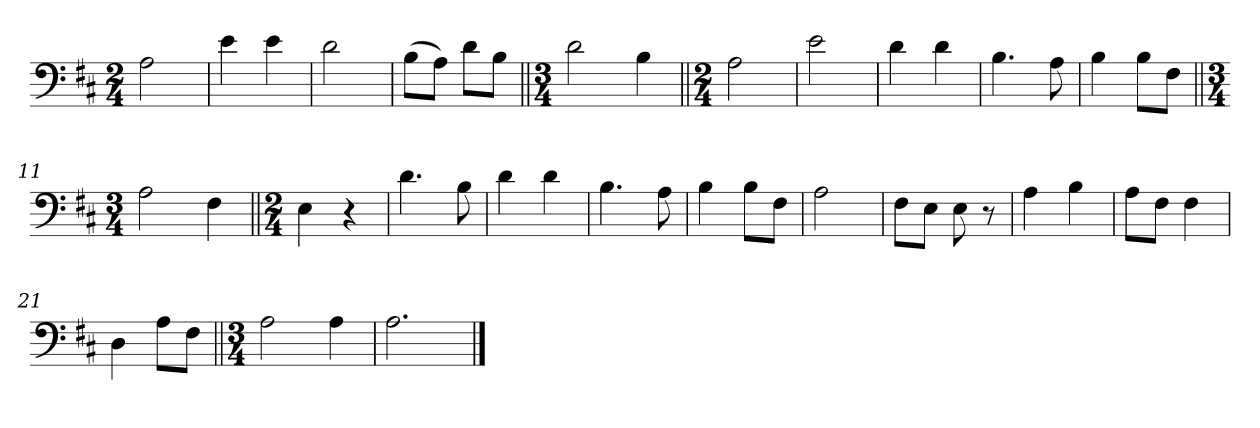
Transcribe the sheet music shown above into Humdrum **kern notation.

**kern
*part1
*staff1
*clefF4
*k[f#c#]
*M2/4
=1
2A\
=2
4e\
4e\
=3
2d\
=4
(8B\L
8A\J)
8d\L
8B\J
=5||
*M3/4
2d\
4B\
=6||
*M2/4
2A\
=7
2e\
=8
4d\
4d\
=9
4.B\
8A\
=10
4B\
8B\L
8F#\J
=11||
*M3/4
2A\
4F#\
=12||
*M2/4
4E\
4r
=13
4.d\
8B\
=14
4d\
4d\
=15
4.B\
8A\
=16
4B\
8B\L
8F#\J
=17
2A\
=18
8F#\L
8E\J
8E\
8r
=19
4A\
4B\
=20
8A\L
8F#\J
4F#\
=21
4D\
8A\L
8F#\J
=22||
*M3/4
2A\
4A\
=23
2.A\
==
*-
